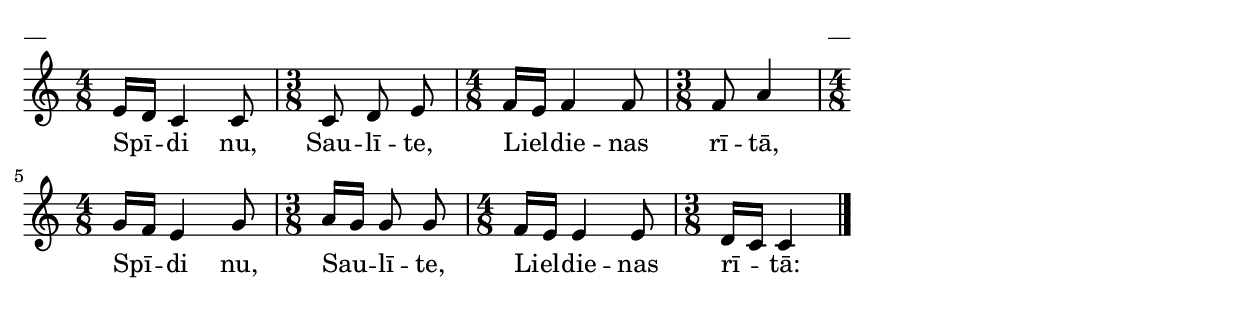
\version "2.13.16"
%\header {
%    title = "Saule savus kumeliņus"
%}
% Budēlīši, p.24
\paper {
line-width = 14\cm
left-margin = 0.4\cm
between-system-padding = 0.1\cm
between-system-space = 0.1\cm
}
\layout {
indent = #0
ragged-last = ##f
}



voiceA = \relative c' {
\clef "treble"
\key c \major
\time 4/8
e16[ d] c4 c8|
\time 3/8 
c8 d e |
\time 4/8
f16[ e] f4 f8 |
\time 3/8
f8 a4 |
\time 4/8
g16[ f] e4 g8 |
\time 3/8
a16[ g] g8 g |
\time 4/8
f16[ e] e4 e8 |
\time 3/8
d16[ c] c4|
\bar"|."
}


lyricA = \lyricmode {
Spī -- di nu, Sau -- lī -- te, Liel -- die -- nas rī -- tā, Spī -- di nu, Sau -- lī -- te, Liel -- die -- nas rī -- tā:
}




fullScore = <<
\new Staff {
<<
\new Voice = "voiceA" { \oneVoice \autoBeamOff \voiceA }
\lyricsto "voiceA" \new Lyrics \lyricA
>>
}
>>

\score {
\fullScore
\header { piece = "__" opus = "__" }
}
\markup { \with-color #(x11-color 'white) \sans \smaller "__" }
\score {
\unfoldRepeats
\fullScore
\midi {
\context { \Staff \remove "Staff_performer" }
\context { \Voice \consists "Staff_performer" }
}
}


